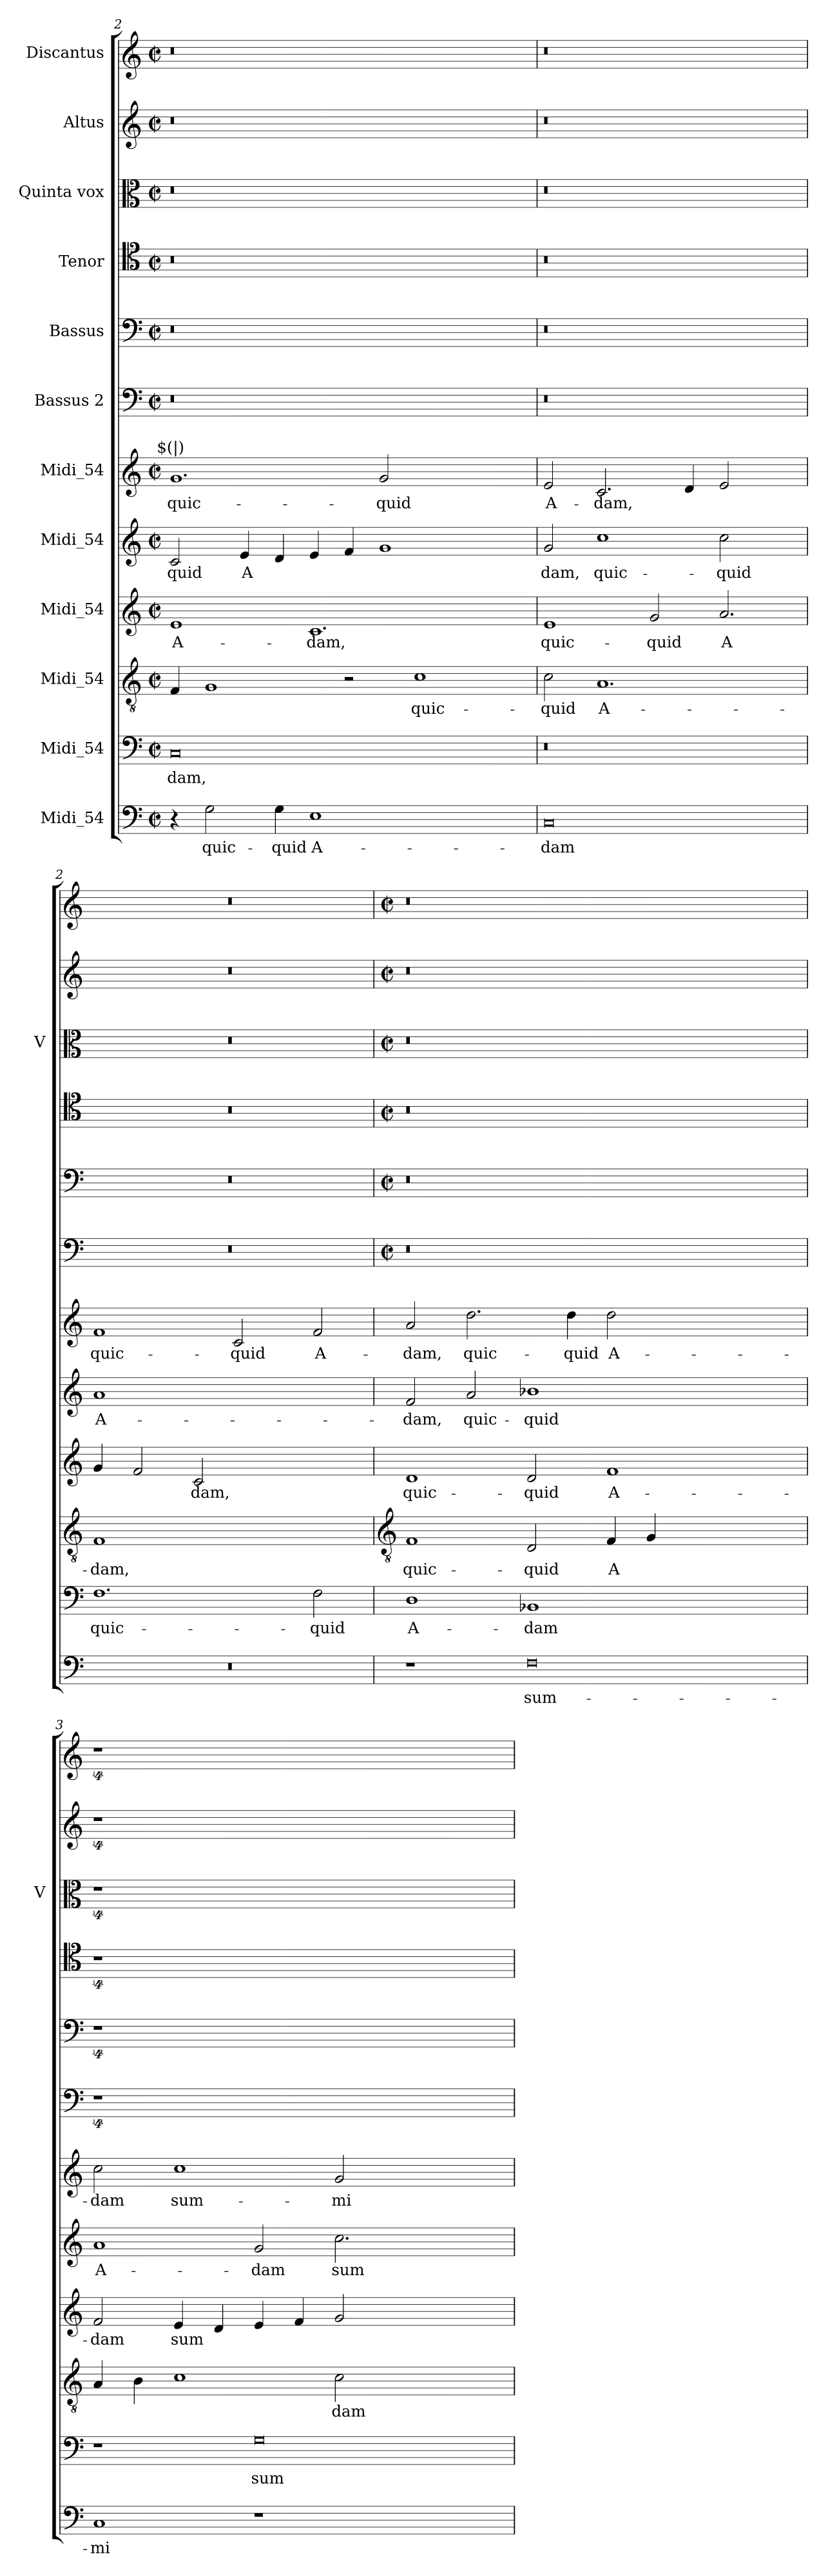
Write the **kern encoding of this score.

**kern	**text	**kern	**text	**kern	**text	**kern	**text	**kern	**text	**kern	**text	**kern	**kern	**kern	**kern	**kern	**kern
*part12	*part12	*part11	*part11	*part10	*part10	*part9	*part9	*part8	*part8	*part7	*part7	*part6	*part5	*part4	*part3	*part2	*part1
*staff12	*staff12	*staff11	*staff11	*staff10	*staff10	*staff9	*staff9	*staff8	*staff8	*staff7	*staff7	*staff6	*staff5	*staff4	*staff3	*staff2	*staff1
*I"Midi_54	*	*I"Midi_54	*	*I"Midi_54	*	*I"Midi_54	*	*I"Midi_54	*	*I"Midi_54	*	*I"Bassus 2	*I"Bassus	*I"Tenor	*I"Quinta vox	*I"Altus	*I"Discantus
*	*	*	*	*	*	*	*	*	*	*	*	*	*	*	*I'V	*	*
*clefF4	*	*clefF4	*	*clefGv2	*	*clefG2	*	*clefG2	*	*clefG2	*	*clefF4	*clefF4	*clefC4	*clefC3	*clefG2	*clefG2
*k[]	*	*k[]	*	*k[]	*	*k[]	*	*k[]	*	*k[]	*	*k[]	*k[]	*k[]	*k[]	*k[]	*k[]
*C:	*	*C:	*	*C:	*	*C:	*	*C:	*	*C:	*	*C:	*C:	*C:	*C:	*C:	*C:
*M4/2	*	*M4/2	*	*M4/2	*	*M4/2	*	*M4/2	*	*M4/2	*	*M4/2	*M4/2	*M4/2	*M4/2	*M4/2	*M4/2
*met(c|)	*	*met(c|)	*	*met(c|)	*	*met(c|)	*	*met(c|)	*	*met(c|)	*	*met(c|)	*met(c|)	*met(c|)	*met(c|)	*met(c|)	*met(c|)
=2	=2	=2	=2	=2	=2	=2	=2	=2	=2	=2	=2	=2	=2	=2	=2	=2	=2
!	!	!	!	!	!	!	!	!	!	!LO:TX:a:cj:t=$(|)	!	!	!	!	!	!	!
!	!	!	!LO:LY:b	!	!	!	!LO:LY:b	!	!LO:LY:b	!	!LO:LY:b	!	!	!	!	!	!
4r	.	0C	-dam,	4F	.	1e	A-	2c	-quid	1.g	quic-	0r	0r	0r	0r	0r	0r
!	!LO:LY:b	!	!	!	!	!	!	!	!	!	!	!	!	!	!	!	!
2G	quic-	.	.	1G	.	.	.	.	.	.	.	.	.	.	.	.	.
!	!	!	!	!	!	!	!	!	!LO:LY:b	!	!	!	!	!	!	!	!
.	.	.	.	.	.	.	.	4e	A	.	.	.	.	.	.	.	.
!	!LO:LY:b	!	!	!	!	!	!	!	!LO:LY:b	!	!	!	!	!	!	!	!
4G	-quid	.	.	.	.	.	.	4d	-	.	.	.	.	.	.	.	.
!	!LO:LY:b	!	!	!	!	!	!LO:LY:b	!	!	!	!	!	!	!	!	!	!
1E	A-	.	.	.	.	1.c	-dam,	4e	.	.	.	.	.	.	.	.	.
!	!	!	!	!	!	!	!	!	!LO:LY:b	!	!	!	!	!	!	!	!
.	.	.	.	2r	.	.	.	4f	-	.	.	.	.	.	.	.	.
!	!	!	!	!	!	!	!	!	!	!	!LO:LY:b	!	!	!	!	!	!
.	.	.	.	.	.	.	.	1g	.	2g	-quid	.	.	.	.	.	.
!	!	!	!	!	!LO:LY:b	!	!	!	!	!	!	!	!	!	!	!	!
.	.	.	.	1c	quic-	.	.	.	.	.	.	.	.	.	.	.	.
2.ryy	.	2.ryy	.	.	.	.	.	.	.	2.ryy	.	2.ryy	2.ryy	2.ryy	2.ryy	2.ryy	2.ryy
.	.	.	.	.	.	4ryy	.	4ryy	.	.	.	.	.	.	.	.	.
=2	=2	=2	=2	=2	=2	=2	=2	=2	=2	=2	=2	=2	=2	=2	=2	=2	=2
!	!LO:LY:b	!	!	!	!LO:LY:b	!	!LO:LY:b	!	!LO:LY:b	!	!LO:LY:b	!	!	!	!	!	!
0C	-dam	0r	.	2c	-quid	1e	quic-	2g	dam,	2e	A-	0r	0r	0r	0r	0r	0r
!	!	!	!	!	!LO:LY:b	!	!	!	!LO:LY:b	!	!LO:LY:b	!	!	!	!	!	!
.	.	.	.	1.A	A-	.	.	1cc	quic-	2.c	-dam,	.	.	.	.	.	.
!	!	!	!	!	!	!	!LO:LY:b	!	!	!	!	!	!	!	!	!	!
.	.	.	.	.	.	2g	-quid	.	.	.	.	.	.	.	.	.	.
.	.	.	.	.	.	.	.	.	.	4d	.	.	.	.	.	.	.
!	!	!	!	!	!	!	!LO:LY:b	!	!LO:LY:b	!	!	!	!	!	!	!	!
.	.	.	.	.	.	2.a	A	2cc	-quid	2e	.	.	.	.	.	.	.
4ryy	.	4ryy	.	4ryy	.	.	.	4ryy	.	4ryy	.	4ryy	4ryy	4ryy	4ryy	4ryy	4ryy
=2	=2	=2	=2	=2	=2	=2	=2	=2	=2	=2	=2	=2	=2	=2	=2	=2	=2
!	!	!	!LO:LY:b	!	!LO:LY:b	!	!	!	!LO:LY:b	!	!LO:LY:b	!	!	!	!	!	!
0r	.	1.F	quic-	1F	-dam,	4g	.	1a	A-	1f	quic-	0r	0r	0r	0r	0r	0r
.	.	.	.	.	.	2f	.	.	.	.	.	.	.	.	.	.	.
!	!	!	!	!	!	!	!LO:LY:b	!	!	!	!	!	!	!	!	!	!
.	.	.	.	.	.	2c	dam,	.	.	.	.	.	.	.	.	.	.
!	!	!	!	!	!	!	!	!	!	!	!LO:LY:b	!	!	!	!	!	!
.	.	.	.	1ryy	.	.	.	1ryy	.	2c	-quid	.	.	.	.	.	.
.	.	.	.	.	.	2.ryy	.	.	.	.	.	.	.	.	.	.	.
!	!	!	!LO:LY:b	!	!	!	!	!	!	!	!LO:LY:b	!	!	!	!	!	!
.	.	2F	-quid	.	.	.	.	.	.	2f	A-	.	.	.	.	.	.
!!LO:LB:g=z
=3	=3	=3	=3	=3	=3	=3	=3	=3	=3	=3	=3	=3	=3	=3	=3	=3	=3
*	*	*	*	*clefGv2	*	*	*	*	*	*	*	*	*	*	*	*	*
*	*	*	*	*	*	*	*	*	*	*	*	*M4/2	*M4/2	*M4/2	*M4/2	*M4/2	*M4/2
*	*	*	*	*	*	*	*	*	*	*	*	*met(c|)	*met(c|)	*met(c|)	*met(c|)	*met(c|)	*met(c|)
!	!	!	!LO:LY:b	!	!LO:LY:b	!	!LO:LY:b	!	!LO:LY:b	!	!LO:LY:b	!	!	!	!	!	!
1r	.	1D	A-	1F	quic-	1d	quic-	2f	-dam,	2a	-dam,	0r	0r	0r	0r	0r	0r
!	!	!	!	!	!	!	!	!	!LO:LY:b	!	!LO:LY:b	!	!	!	!	!	!
.	.	.	.	.	.	.	.	2a	quic-	2.dd	quic-	.	.	.	.	.	.
!	!LO:LY:b	!	!LO:LY:b	!	!LO:LY:b	!	!LO:LY:b	!	!LO:LY:b	!	!	!	!	!	!	!	!
0F	sum-	1BB-X	-dam	2D	-quid	2d	-quid	1b-X	-quid	.	.	.	.	.	.	.	.
!	!	!	!	!	!	!	!	!	!	!	!LO:LY:b	!	!	!	!	!	!
.	.	.	.	.	.	.	.	.	.	4dd	-quid	.	.	.	.	.	.
!	!	!	!	!	!LO:LY:b	!	!LO:LY:b	!	!	!	!LO:LY:b	!	!	!	!	!	!
.	.	.	.	4F	A	1f	A-	.	.	2dd	A-	.	.	.	.	.	.
.	.	.	.	4G	.	.	.	.	.	.	.	.	.	.	.	.	.
.	.	1ryy	.	1ryy	.	.	.	1ryy	.	1ryy	.	1ryy	1ryy	1ryy	1ryy	1ryy	1ryy
.	.	.	.	.	.	2ryy	.	.	.	.	.	.	.	.	.	.	.
=3	=3	=3	=3	=3	=3	=3	=3	=3	=3	=3	=3	=3	=3	=3	=3	=3	=3
!	!LO:LY:b	!	!	!	!	!	!LO:LY:b	!	!LO:LY:b	!	!LO:LY:b	!	!	!	!	!	!
1C	-mi	1r	.	4A	.	2f	-dam	1a	A-	2cc	-dam	4%9r	4%9r	4%9r	4%9r	4%9r	4%9r
.	.	.	.	4B	.	.	.	.	.	.	.	.	.	.	.	.	.
!	!	!	!	!	!	!	!LO:LY:b	!	!	!	!LO:LY:b	!	!	!	!	!	!
.	.	.	.	1c	.	4e	sum	.	.	1cc	sum-	.	.	.	.	.	.
.	.	.	.	.	.	4d	.	.	.	.	.	.	.	.	.	.	.
!	!	!	!LO:LY:b	!	!	!	!	!	!LO:LY:b	!	!	!	!	!	!	!	!
1r	.	0G	sum-	.	.	4e	.	2g	-dam	.	.	.	.	.	.	.	.
.	.	.	.	.	.	4f	.	.	.	.	.	.	.	.	.	.	.
!	!	!	!	!	!LO:LY:b	!	!	!	!LO:LY:b	!	!LO:LY:b	!	!	!	!	!	!
.	.	.	.	2c	dam	2g	.	2.cc	sum-	2g	-mi	.	.	.	.	.	.
1ryy	.	.	.	1ryy	.	1ryy	.	.	.	1ryy	.	.	.	.	.	.	.
.	.	.	.	.	.	.	.	2.ryy	.	.	.	2.ryy	2.ryy	2.ryy	2.ryy	2.ryy	2.ryy
=	=	=	=	=	=	=	=	=	=	=	=	=	=	=	=	=	=
*-	*-	*-	*-	*-	*-	*-	*-	*-	*-	*-	*-	*-	*-	*-	*-	*-	*-
